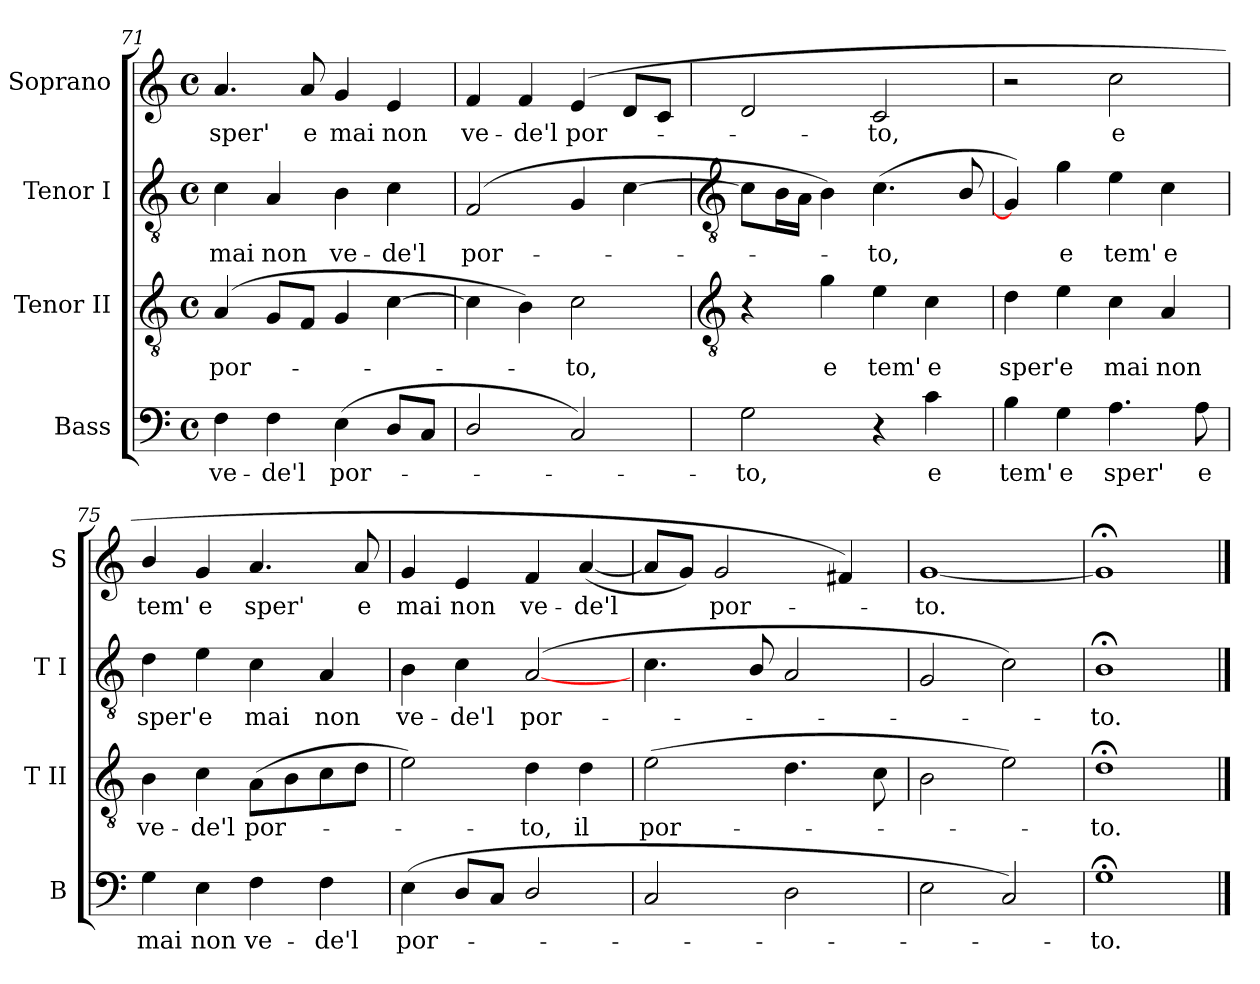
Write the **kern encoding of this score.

**kern	**text	**kern	**text	**kern	**text	**kern	**text
*part4	*part4	*part3	*part3	*part2	*part2	*part1	*part1
*staff4	*staff4	*staff3	*staff3	*staff2	*staff2	*staff1	*staff1
*I"Bass	*	*I"Tenor II	*	*I"Tenor I	*	*I"Soprano	*
*I'B	*	*I'T II	*	*I'T I	*	*I'S	*
*clefF4	*	*clefGv2	*	*clefGv2	*	*clefG2	*
*k[]	*	*k[]	*	*k[]	*	*k[]	*
*C:	*	*C:	*	*C:	*	*C:	*
*M4/4	*	*M4/4	*	*M4/4	*	*M4/4	*
*met(c)	*	*met(c)	*	*met(c)	*	*met(c)	*
=71	=71	=71	=71	=71	=71	=71	=71
!	!LO:LY:b	!	!LO:LY:b	!	!LO:LY:b	!	!LO:LY:b
4F	ve-	(>4A	por-	4c	mai	4.a	sper'
!	!LO:LY:b	!	!	!	!LO:LY:b	!	!
4F	-de'l	8GL	.	4A	non	.	.
!	!	!	!	!	!	!	!LO:LY:b
.	.	8FJ	.	.	.	8a	e
!	!LO:LY:b	!	!	!	!LO:LY:b	!	!LO:LY:b
(<4E	por-	4G	.	4B	ve-	4g	mai
!	!	!	!	!	!LO:LY:b	!	!LO:LY:b
8DL	.	[4c	.	4c	-de'l	4e	non
8CJ	.	.	.	.	.	.	.
=72	=72	=72	=72	=72	=72	=72	=72
!	!	!	!	!	!LO:LY:b	!	!LO:LY:b
2D/	.	4c]	.	(>2F	por-	4f	ve-
!	!	!	!	!	!	!	!LO:LY:b
.	.	4B)	.	.	.	4f	-de'l
!	!	!	!LO:LY:b	!	!	!	!LO:LY:b
2C)	.	2c	to,	4G	.	(<4e	por-
.	.	.	.	[4c	.	8dL	.
.	.	.	.	.	.	8cJ	.
!!LO:LB:g=z
=73	=73	=73	=73	=73	=73	=73	=73
*	*	*clefGv2	*	*clefGv2	*	*	*
!	!LO:LY:b	!	!	!	!	!	!
2G	to,	4r	.	8cL]	.	2d	.
.	.	.	.	16BL	.	.	.
.	.	.	.	16AJJ	.	.	.
!	!	!	!LO:LY:b	!	!	!	!
.	.	4g	e	4B)	.	.	.
!	!	!	!LO:LY:b	!	!LO:LY:b	!	!LO:LY:b
4r	.	4e	tem'	(<4.c	to,	2c	to,
!	!LO:LY:b	!	!LO:LY:b	!	!	!	!
4c	e	4c	e	.	.	.	.
.	.	.	.	8B/	.	.	.
=74	=74	=74	=74	=74	=74	=74	=74
!	!LO:LY:b	!	!LO:LY:b	!	!	!	!
4B	tem'	4d	sper'	4G])	.	2r	.
!	!LO:LY:b	!	!LO:LY:b	!	!LO:LY:b	!	!
4G	e	4e	e	4g	e	.	.
!	!LO:LY:b	!	!LO:LY:b	!	!LO:LY:b	!	!LO:LY:b
4.A	sper'	4c	mai	4e	tem'	2cc	e
!	!	!	!LO:LY:b	!	!LO:LY:b	!	!
.	.	4A	non	4c	e	.	.
!	!LO:LY:b	!	!	!	!	!	!
8A	e	.	.	.	.	.	.
=75	=75	=75	=75	=75	=75	=75	=75
!	!LO:LY:b	!	!LO:LY:b	!	!LO:LY:b	!	!LO:LY:b
4G	mai	4B	ve-	4d	sper'	4b/	tem'
!	!LO:LY:b	!	!LO:LY:b	!	!LO:LY:b	!	!LO:LY:b
4E	non	4c	-de'l	4e	e	4g	e
!	!LO:LY:b	!	!LO:LY:b	!	!LO:LY:b	!	!LO:LY:b
4F	ve-	(>8AL	por-	4c	mai	4.a	sper'
.	.	8B	.	.	.	.	.
!	!LO:LY:b	!	!	!	!LO:LY:b	!	!
4F	-de'l	8c	.	4A	non	.	.
!	!	!	!	!	!	!	!LO:LY:b
.	.	8dJ	.	.	.	8a	e
=76	=76	=76	=76	=76	=76	=76	=76
!	!LO:LY:b	!	!	!	!LO:LY:b	!	!LO:LY:b
(>4E	por-	2e)	.	4B	ve-	4g	mai
!	!	!	!	!	!LO:LY:b	!	!LO:LY:b
8DL	.	.	.	4c	-de'l	4e	non
8CJ	.	.	.	.	.	.	.
!	!	!	!LO:LY:b	!	!LO:LY:b	!	!LO:LY:b
2D/	.	4d	to,	(<[2A	por-	4f	ve-
!	!	!	!LO:LY:b	!	!	!	!LO:LY:b
.	.	4d	il	.	.	(<[4a	-de'l
=77	=77	=77	=77	=77	=77	=77	=77
!	!	!	!LO:LY:b	!	!	!	!
2C	.	(>2e	por-	4.c	.	8aL]	.
.	.	.	.	.	.	8gJ)	.
!	!	!	!	!	!	!	!LO:LY:b
.	.	.	.	.	.	2g	por-
.	.	.	.	8B/	.	.	.
2D\	.	4.d	.	2A	.	.	.
.	.	.	.	.	.	4f#X)	.
.	.	8c	.	.	.	.	.
=78	=78	=78	=78	=78	=78	=78	=78
!	!	!	!	!	!	!	!LO:LY:b
2E	.	2B	.	2G	.	[1g	to.
2C)	.	2e)	.	2c)	.	.	.
=79	=79	=79	=79	=79	=79	=79	=79
!	!LO:LY:b	!	!LO:LY:b	!	!LO:LY:b	!	!
1G;<	-to.	1d;<	to.	1B;<	to.	1g;<]	.
==	==	==	==	==	==	==	==
*-	*-	*-	*-	*-	*-	*-	*-
